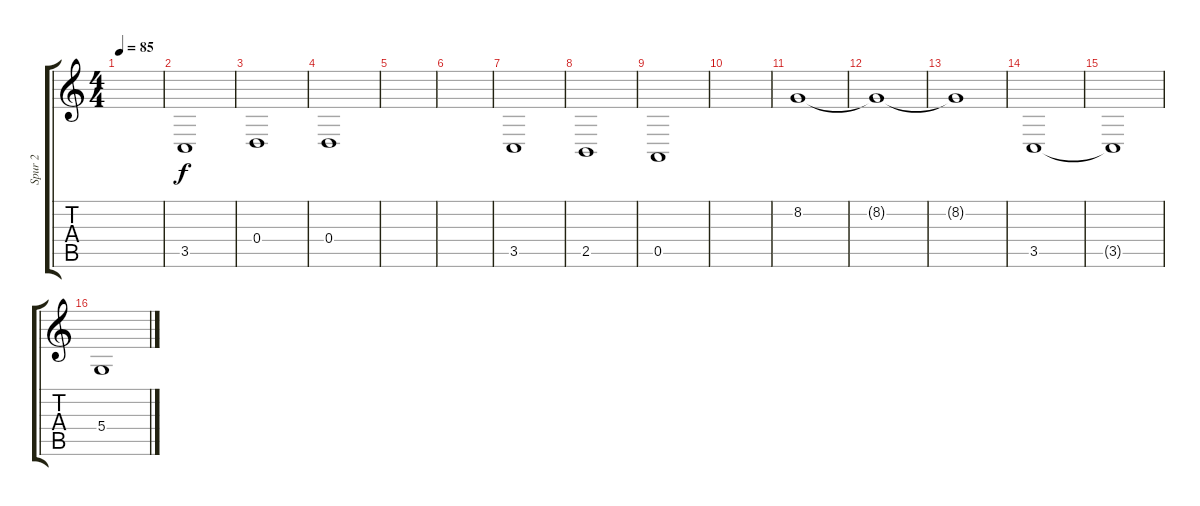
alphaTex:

\track ("Spur 2" "Spur 2") {instrument cello}
\staff {score tabs}
\tuning (E4 B3 G3 D3 A2 E2) {hide}
\ts (4 4)
\tempo 85
\clef g2
\ks c
|
3.5.1 |
0.4.1 |
0.4.1 |
|
|
3.5.1 |
2.5.1 |
0.5.1 |
|
8.2.1 |
8.2{t}.1 |
8.2{t}.1 |
3.5.1 |
3.5{t}.1 |
5.4.1
